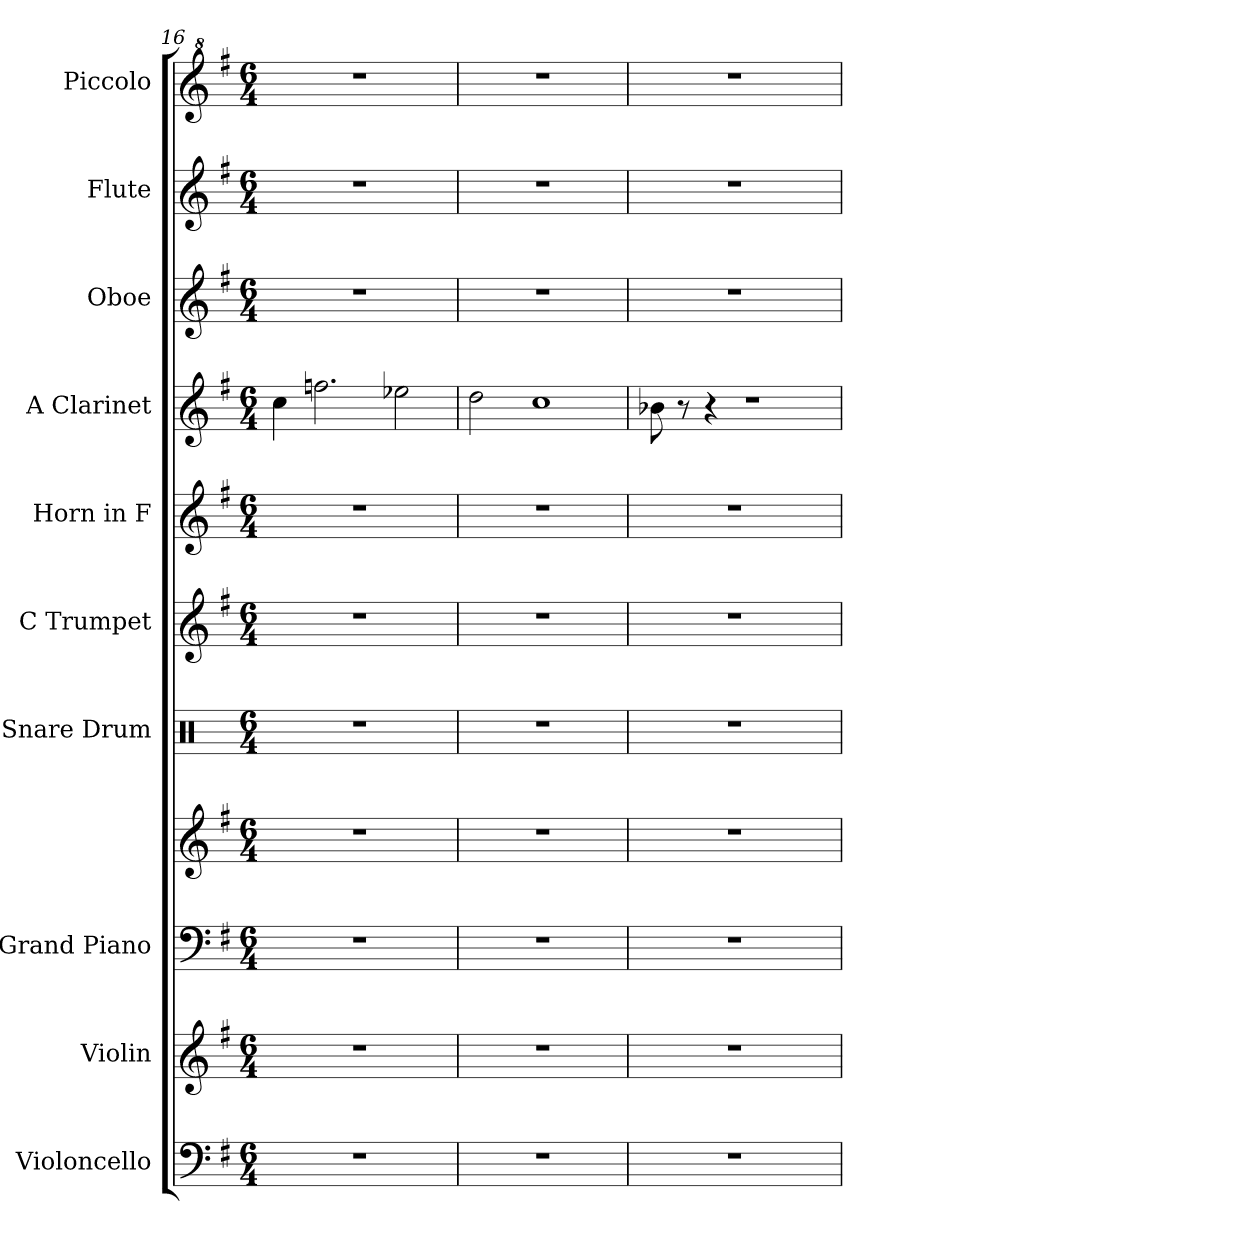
**kern	**kern	**kern	**kern	**kern	**kern	**kern	**kern	**kern	**kern	**kern
*part10	*part9	*part8	*part8	*part7	*part6	*part5	*part4	*part3	*part2	*part1
*staff11	*staff10	*staff9	*staff8	*staff7	*staff6	*staff5	*staff4	*staff3	*staff2	*staff1
*I"Violoncello	*I"Violin	*I"Grand Piano	*	*I"Snare Drum	*I"C Trumpet	*I"Horn in F	*I"A Clarinet	*I"Oboe	*I"Flute	*I"Piccolo
*I'Vc.	*I'Vln.	*I'Pno.	*	*I'Sn. Dr.	*I'C Tpt.	*	*I'A Cl.	*I'Ob.	*I'Fl.	*I'Picc.
*clefF4	*clefG2	*clefF4	*clefG2	*clefX	*clefG2	*clefG2	*clefG2	*clefG2	*clefG2	*clefG^2
*	*	*	*	*	*	*ITrd4c7	*ITrd2c3	*	*	*
*k[f#]	*k[f#]	*k[f#]	*k[f#]	*k[]	*k[f#]	*k[]	*k[f#c#g#d#]	*k[f#]	*k[f#]	*k[f#]
*M6/4	*M6/4	*M6/4	*M6/4	*M6/4	*M6/4	*M6/4	*M6/4	*M6/4	*M6/4	*M6/4
=16	=16	=16	=16	=16	=16	=16	=16	=16	=16	=16
1.r	1.r	1.r	1.r	1.r	1.r	1.r	4a\	1.r	1.r	1.r
.	.	.	.	.	.	.	2.ddn\	.	.	.
.	.	.	.	.	.	.	2ccn\	.	.	.
=17	=17	=17	=17	=17	=17	=17	=17	=17	=17	=17
1.r	1.r	1.r	1.r	1.r	1.r	1.r	2b\	1.r	1.r	1.r
.	.	.	.	.	.	.	1a	.	.	.
=18	=18	=18	=18	=18	=18	=18	=18	=18	=18	=18
1.r	1.r	1.r	1.r	1.r	1.r	1.r	8gn\	1.r	1.r	1.r
.	.	.	.	.	.	.	8r	.	.	.
.	.	.	.	.	.	.	4r	.	.	.
.	.	.	.	.	.	.	1r	.	.	.
=	=	=	=	=	=	=	=	=	=	=
*-	*-	*-	*-	*-	*-	*-	*-	*-	*-	*-
